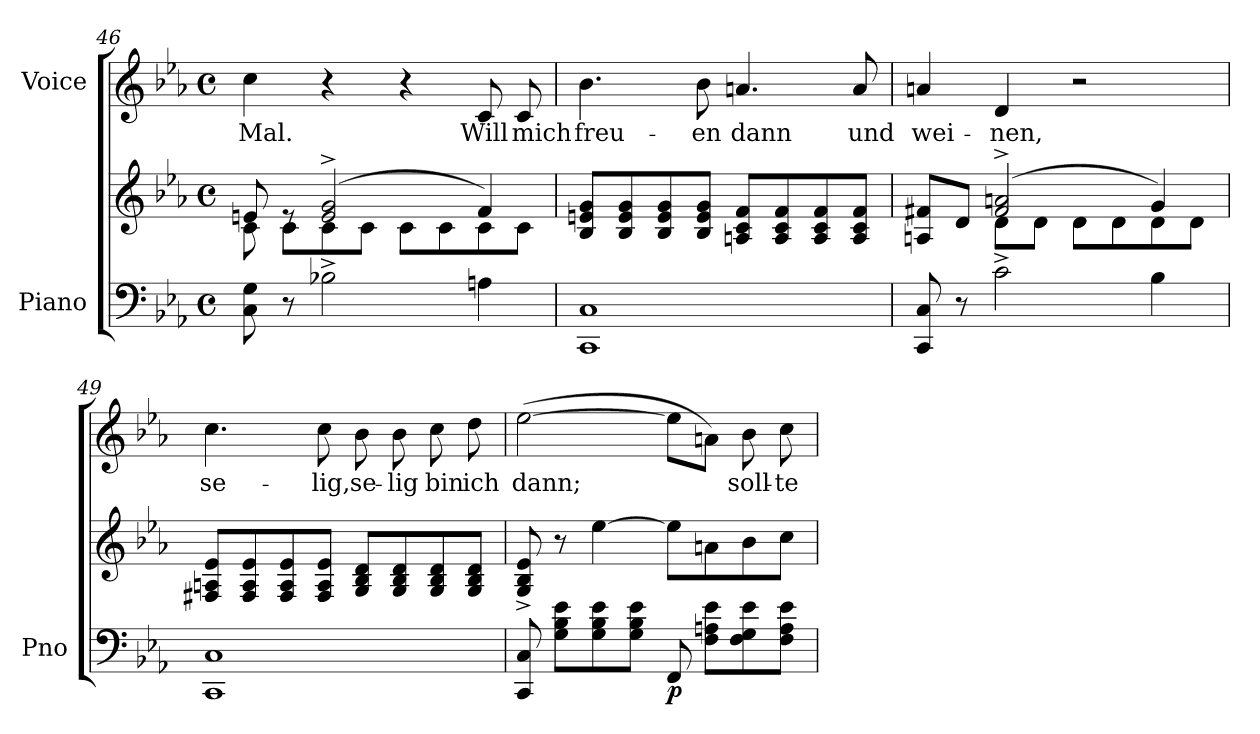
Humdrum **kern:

**kern	**kern	**dynam	**kern	**text
*part2	*part2	*part2	*part1	*part1
*staff3	*staff2	*staff2/3	*staff1	*staff1
*I"Piano	*	*	*I"Voice	*
*I'Pno	*	*	*	*
*clefF4	*clefG2	*	*clefG2	*
*k[b-e-a-]	*k[b-e-a-]	*	*k[b-e-a-]	*
*M4/4	*M4/4	*	*M4/4	*
*met(c)	*met(c)	*	*met(c)	*
=46	=46	=46	=46	=46
*	*^	*	*	*
!	!	!	!	!	!LO:LY:b
8C\ 8G\	8en/	8c\	.	4cc\	Mal.
8r	8re	8c\L	.	.	.
2B-X^\	(2e/^ 2g/^	8c\	.	4r	.
.	.	8c\J	.	.	.
.	.	8c\L	.	4r	.
.	.	8c\	.	.	.
!	!	!	!	!	!LO:LY:b
4An\	4f/)	8c\	.	8c/	Will
!	!	!	!	!	!LO:LY:b
.	.	8c\J	.	8c/	mich
!!LO:PB:g=z
=47	=47	=47	=47	=47	=47
!	!	!	!	!	!LO:LY:b
*	*v	*v	*	*	*
1CC 1C	8B-/ 8en/ 8g/L	.	4.b-\	freu-
.	8B-/ 8e/ 8g/	.	.	.
.	8B-/ 8e/ 8g/	.	.	.
!	!	!	!	!LO:LY:b
.	8B-/ 8e/ 8g/J	.	8b-\	-en
!	!	!	!	!LO:LY:b
.	8An/ 8c/ 8f/L	.	4.an/	dann
.	8A/ 8c/ 8f/	.	.	.
.	8A/ 8c/ 8f/	.	.	.
!	!	!	!	!LO:LY:b
.	8A/ 8c/ 8f/J	.	8a/	und
=48	=48	=48	=48	=48
*	*^	*	*	*
!	!	!	!	!	!LO:LY:b
8CC/ 8C/	8An/ 8f#X/L	4ryy	.	4an/	wei-
8r	8d/J	.	.	.	.
!	!	!	!	!	!LO:LY:b
2c^\	(2f#/^ 2an/^	8d\L	.	4d/	-nen,
.	.	8d\J	.	.	.
.	.	8d\L	.	2r	.
.	.	8d\	.	.	.
4B-\	4g/)	8d\	.	.	.
.	.	8d\J	.	.	.
=49	=49	=49	=49	=49	=49
!	!	!	!	!	!LO:LY:b
*	*v	*v	*	*	*
1CC 1C	8F#X/ 8An/ 8e-/L	.	4.cc\	se-
.	8F#/ 8A/ 8e-/	.	.	.
.	8F#/ 8A/ 8e-/	.	.	.
!	!	!	!	!LO:LY:b
.	8F#/ 8A/ 8e-/J	.	8cc\	-lig,
!	!	!	!	!LO:LY:b
.	8G/ 8B-/ 8d/L	.	8b-\	se-
!	!	!	!	!LO:LY:b
.	8G/ 8B-/ 8d/	.	8b-\	-lig
!	!	!	!	!LO:LY:b
.	8G/ 8B-/ 8d/	.	8cc\	bin
!	!	!	!	!LO:LY:b
.	8G/ 8B-/ 8d/J	.	8dd\	ich
=50	=50	=50	=50	=50
!	!	!	!	!LO:LY:b
8CC/ 8C/	8G/^ 8B-/^ 8e-/^	.	([2ee-\	dann;
8G\ 8B-\ 8e-\L	8r	.	.	.
8G\ 8B-\ 8e-\	[4ee-\	.	.	.
8G\ 8B-\ 8e-\J	.	.	.	.
!	!	!LO:DY:b=2	!	!
8FF/	8ee-\L]	p	8ee-\L]	.
8F\ 8An\ 8e-\L	8an\	.	8an\J)	.
!	!	!	!	!LO:LY:b
8F\ 8G\ 8e-\	8b-\	.	8b-\	soll-
!	!	!	!	!LO:LY:b
8F\ 8A\ 8e-\J	8cc\J	.	8cc\	-te
=	=	=	=	=
*-	*-	*-	*-	*-
